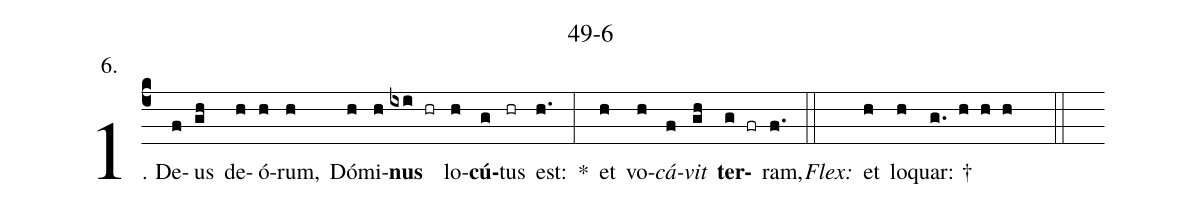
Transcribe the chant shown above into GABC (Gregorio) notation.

name: 49-6;
annotation: 6.;
%%
(c4)1. De(f)us(gh) de(h)ó(h)rum,(h) Dó(h)mi(h)<b>nus</b>(ixi hr) lo(h)<b>cú</b>(g)tus(hr) est:(h.) *(:) et(h) vo(h)<i>cá</i>(f)<i>vit</i>(gh) <b>ter</b>(g fr)ram,(f.) (::)
<i>Flex:</i>()  et(h) lo(h)quar: †(g. h h h  ::)
